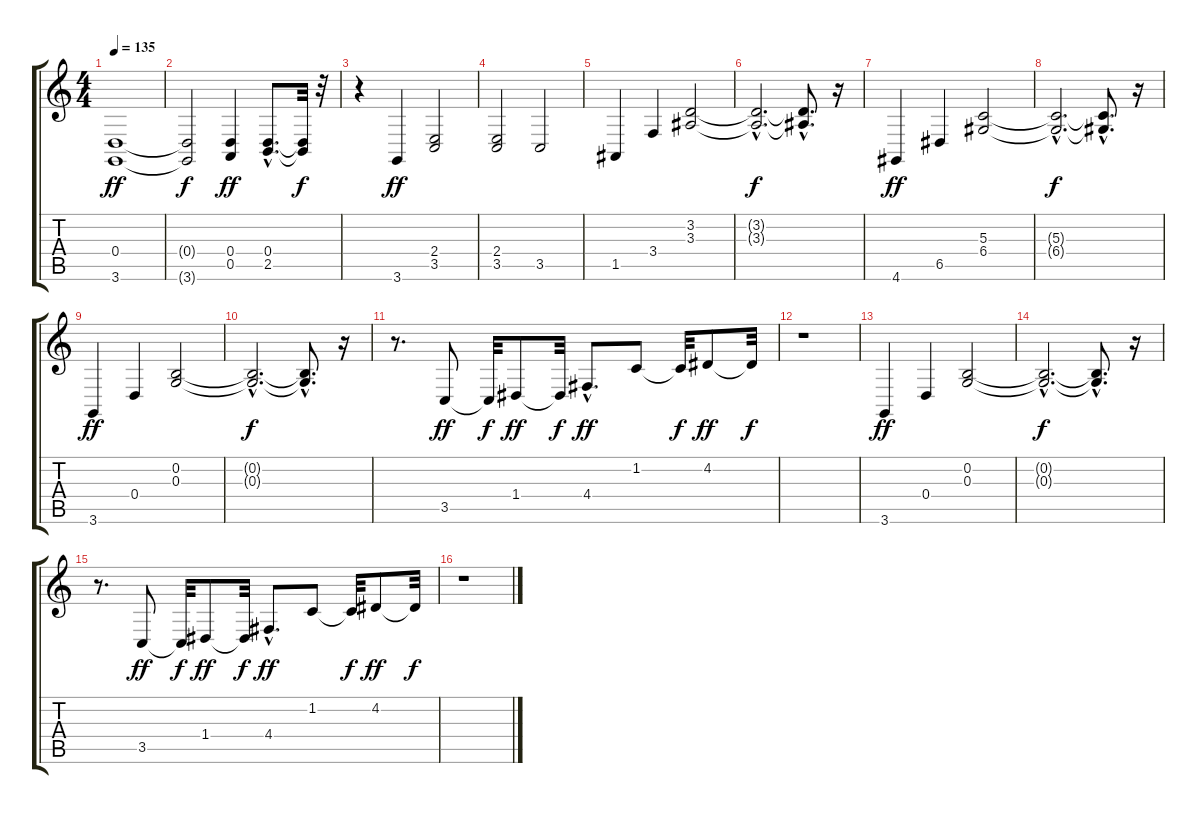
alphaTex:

\track "" {instrument synthstrings1}
\staff {score tabs}
\tuning (E4 B3 G3 D3 A2 E2) {hide}
\ts (4 4)
\tempo 135
\clef g2
\ks c
(0.4 3.6).1{dy ff} |
(0.4{t} 3.6{t}).2{dy f} (0.4 0.5).4{dy ff} (0.4{hac} 2.5{hac}).8{d} (0.4{t} 2.5{t}).32{dy f} r.32 |
r.4 3.6.4{dy ff} (2.4 3.5).2 |
(2.4 3.5).2 3.5.2 |
1.5.4 3.4.4 (3.2 3.3).2 |
(3.2{hac t} 3.3{hac t}).2{d dy f} (3.2{hac t} 3.3{hac t}).8{d} r.16 |
4.6.4{dy ff} 6.5.4 (5.3 6.4).2 |
(5.3{hac t} 6.4{hac t}).2{d dy f} (5.3{hac t} 6.4{hac t}).8{d} r.16 |
3.6.4{dy ff} 0.4.4 (0.2 0.3).2 |
(0.2{hac t} 0.3{hac t}).2{d dy f} (0.2{hac t} 0.3{hac t}).8{d} r.16 |
r.8{d} 3.5.8{dy ff} 3.5{t}.32{dy f} 1.4.8{dy ff} 1.4{t}.32{dy f} 4.4{hac}.8{d dy ff} 1.2.8 1.2{t}.32{dy f} 4.2.8{dy ff} 4.2{t}.32{dy f} |
r.1 |
3.6.4{dy ff} 0.4.4 (0.2 0.3).2 |
(0.2{hac t} 0.3{hac t}).2{d dy f} (0.2{hac t} 0.3{hac t}).8{d} r.16 |
r.8{d} 3.5.8{dy ff} 3.5{t}.32{dy f} 1.4.8{dy ff} 1.4{t}.32{dy f} 4.4{hac}.8{d dy ff} 1.2.8 1.2{t}.32{dy f} 4.2.8{dy ff} 4.2{t}.32{dy f} |
r.1
